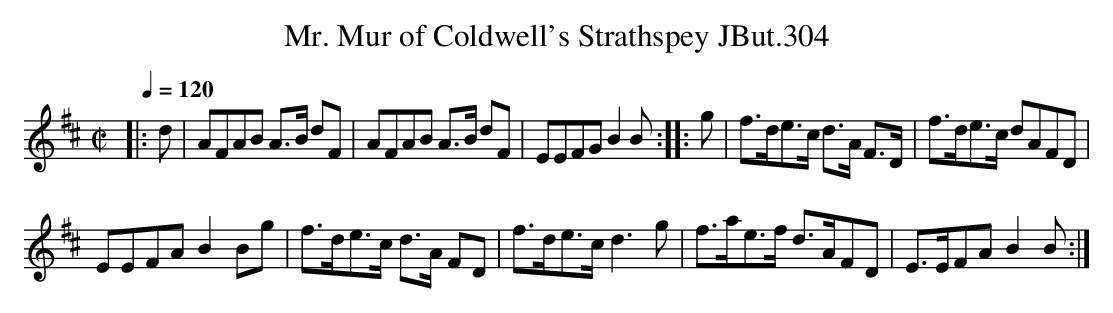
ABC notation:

X:1
T:Mr. Mur of Coldwell's Strathspey JBut.304
M:C|
L:1/8
Q:1/4=120
K:D
|: d | AFAB A>B dF | AFAB A>B dF | EEFGB2B :||: g | f>de>c d>A F>D | f>de>c dAFD |
EEFAB2Bg | f>de>c d>A FD | f>de>cd3g | f>ae>f d>AFD | E>EFAB2B :|
